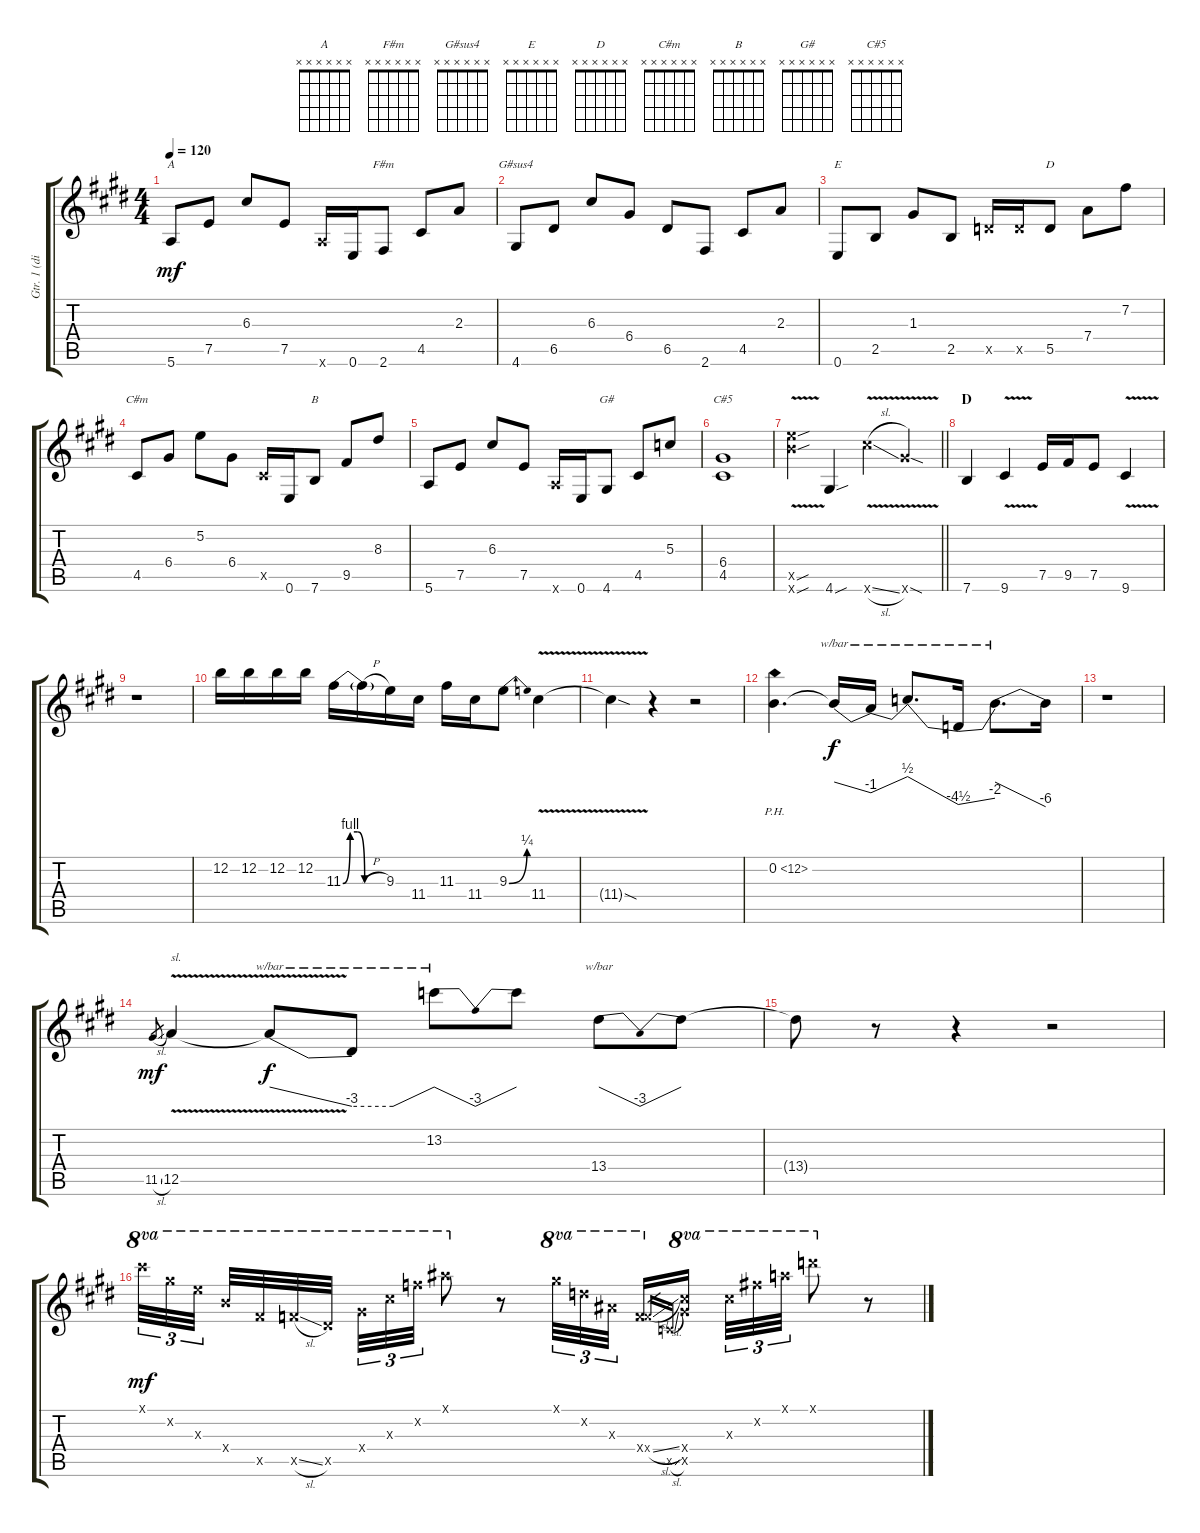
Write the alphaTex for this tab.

\track ("Gtr. 1 (dist.)" "Gtr. 1 (di") {instrument distortionguitar}
\staff {score tabs}
\tuning (E4 B3 G3 D3 A2 E2) {hide}
\chord ("A" x x x x x x)
\chord ("F#m" x x x x x x)
\chord ("G#sus4" x x x x x x)
\chord ("E" x x x x x x)
\chord ("D" x x x x x x)
\chord ("C#m" x x x x x x)
\chord ("B" x x x x x x)
\chord ("G#" x x x x x x)
\chord ("C#5" x x x x x x)
\ts (4 4)
\tempo 120
\clef g2
\ks e
5.6.8{ch "A" dy mf} 7.5.8 6.3.8 7.5.8 5.6{x}.16 0.6.16 2.6.8{ch "F#m"} 4.5.8 2.3.8 |
4.6.8{ch "G#sus4"} 6.5.8 6.3.8 6.4.8 6.5.8 2.6.8 4.5.8 2.3.8 |
0.6.8{ch "E"} 2.5.8 1.3.8 2.5.8 5.5{x}.16 5.5{x}.16 5.5.8{ch "D"} 7.4.8 7.2.8 |
4.5.8{ch "C#m"} 6.4.8 5.2.8 6.4.8 4.5{x}.16 0.6.16 7.6.8{ch "B"} 9.5.8 8.3.8 |
5.6.8 7.5.8 6.3.8 7.5.8 5.6{x}.16 0.6.16 4.6.8{ch "G#"} 4.5.8 5.3.8 |
(6.4 4.5).1{ch "C#5"} |
\barLineRight lightlight
(19.5{v sou x} 19.6{v sou x}).4 4.6{sou}.4 21.6{v sl x}.4 16.6{v sod x}.4 |
\section ("" "D")
7.6.4 9.6{v}.4 7.5.16 9.5.16 7.5.8 9.6{v}.4 |
r.1 |
12.2.16 12.2.16 12.2.16 12.2.16 11.3{be (custom 0 0 10 4 20 4 30 0 60 0)}.16 11.3{h t}.16 9.3.16 11.4.16 11.3.16 11.4.16 9.3{be (bend 0 0 60 1)}.8 11.4{v}.4 |
11.4{sod t}.4 r.4 r.2 |
0.2{ph 12}.4{d} 0.2{t}.16{tbe (dive default 0 0 60 -4) dy f} 0.2{t}.16{tbe (dive default 0 -4 60 2)} 0.2{t}.8{d tbe (dive default 0 2 60 -18)} 0.2{t}.16{tbe (dive default 0 -18 60 -8)} 0.2{t}.8{d tbe (dive default 0 0 60 -24)} 0.2{t}.16 |
r.1 |
11.5{sl}.8{gr dy mf} 12.5{v}.4{txt "sl."} 12.5{t}.8{tbe (dive default 0 0 60 -12) dy f} 12.5{t}.8{tbe (custom default 0 -12 30 -12 60 0)} 13.2.8{tbe (dip default 0 0 30 -12 45 -12 60 0)} 13.2{t}.8 13.4.8{tbe (dip default 0 0 30 -12 60 0)} 13.4{t}.8 |
13.4{t}.8 r.8 r.4 r.2 |
21.1{x}.32{tu (3 2) ot 8va dy mf} 21.2{x}.32{tu (3 2) ot 8va} 21.3{x}.32{tu (3 2) ot 8va beam splitsecondary} 21.4{x}.32{ot 8va} 21.5{x}.32{ot 8va} 20.5{sl x}.32{ot 8va} 18.5{x}.32{ot 8va beam splitsecondary} 18.4{x}.32{tu (3 2) ot 8va} 18.3{x}.32{tu (3 2) ot 8va} 18.2{x}.32{tu (3 2) ot 8va} 18.1{x}.8{ot 8va} r.8 16.1{x}.32{tu (3 2) ot 8va} 15.2{x}.32{tu (3 2) ot 8va} 15.3{x}.32{tu (3 2) ot 8va beam splitsecondary} 15.4{x}.16{ot 8va} 3.4{sl x}.16{gr} 3.5{sl x}.16{gr} (23.4{x} 23.5{x}).16{ot 8va beam splitsecondary} 18.3{x}.32{tu (3 2) ot 8va} 19.2{x}.32{tu (3 2) ot 8va} 17.1{x}.32{tu (3 2) ot 8va} 22.1{x}.8{ot 8va} r.8
